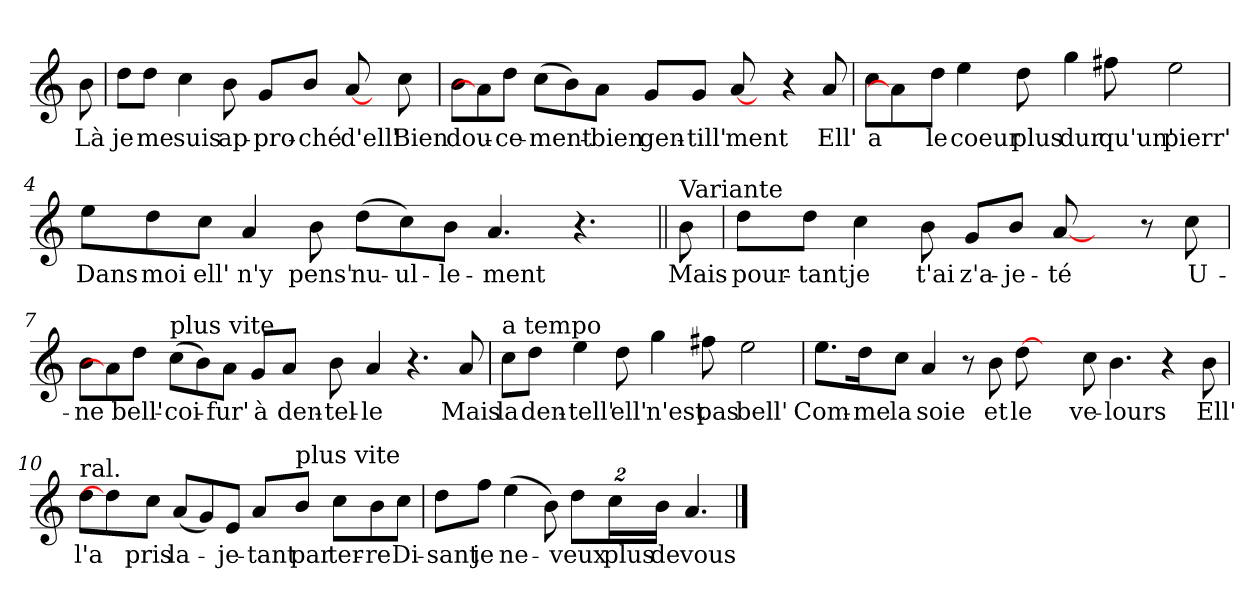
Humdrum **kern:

**kern	**text
*part1	*part1
*staff1	*staff1
*clefG2	*
*k[]	*
*C:	*
=	=
!	!LO:LY:b
8b\	Là
=1	=1
!	!LO:LY:b
8dd\L	je
!	!LO:LY:b
8dd\J	me
!	!LO:LY:b
4cc\	suis
!	!LO:LY:b
8b\	ap-
!	!LO:LY:b
8g/L	-pro-
!	!LO:LY:b
8b/J	-ché
!	!LO:LY:b
[8a/	d'ell'
8ryy	.
!	!LO:LY:b
8cc\	Bien
=2	=2
!	!LO:LY:b
8b\L	dou-
8a/]	.
!	!LO:LY:b
8dd\J	-ce-
!	!LO:LY:b
(>8cc\L	-ment-
8b\)	.
!	!LO:LY:b
8a\J	-bien
!	!LO:LY:b
8g/L	gen-
!	!LO:LY:b
8g/J	-till'
!	!LO:LY:b
[8a/	ment
8ryy	.
4r	.
!	!LO:LY:b
8a/	Ell'
!!LO:LB:g=z
=3	=3
!	!LO:LY:b
8cc\L	a
4a/]	.
!	!LO:LY:b
8dd\J	le
!	!LO:LY:b
4ee\	coeur
!	!LO:LY:b
8dd\	plus
!	!LO:LY:b
4gg\	dur
!	!LO:LY:b
8ff#X\	qu'un'
!	!LO:LY:b
2ee\	pierr'
=4	=4
!	!LO:LY:b
8ee\L	Dans
!	!LO:LY:b
8dd\	moi
!	!LO:LY:b
8cc\J	ell'
!	!LO:LY:b
4a/	n'y
!	!LO:LY:b
8b\	pens'
!	!LO:LY:b
(>8dd\L	nu-
!	!LO:LY:b
8cc\)	-ul-
!	!LO:LY:b
8b\J	-le-
!	!LO:LY:b
4.a/	-ment
4.r	.
!!LO:LB:g=z
=5||	=5||
!LO:TX:a:t=Variante	!
!	!LO:LY:b
8b\	Mais
=6	=6
!	!LO:LY:b
8dd\L	pour-
!	!LO:LY:b
8dd\J	-tant
!	!LO:LY:b
4cc\	je
!	!LO:LY:b
8b\	t'ai
!	!LO:LY:b
8g/L	z'a-
!	!LO:LY:b
8b/J	-je-
!	!LO:LY:b
[8a/	-té
8ryy	.
8r	.
!	!LO:LY:b
8cc\	U-
=7	=7
!	!LO:LY:b
8b\L	-ne
8a/]	.
!	!LO:LY:b
8dd\J	bell'-
!LO:TX:a:t=plus vite	!
!	!LO:LY:b
(>8cc\L	-coi-
8b\)	.
!	!LO:LY:b
8a\J	-fur'
!	!LO:LY:b
8g/L	à
!	!LO:LY:b
8a/J	den-
!	!LO:LY:b
8b\	-tel-
!	!LO:LY:b
4a/	-le
4.r	.
!	!LO:LY:b
8a/	Mais
!!LO:LB:g=z
=8	=8
!LO:TX:a:t=a tempo	!
!	!LO:LY:b
8cc\L	la
!	!LO:LY:b
8dd\J	den-
!	!LO:LY:b
4ee\	-tell'
!	!LO:LY:b
8dd\	ell'
!	!LO:LY:b
4gg\	n'est
!	!LO:LY:b
8ff#X\	pas
!	!LO:LY:b
2ee\	bell'
=9	=9
!	!LO:LY:b
8.ee\L	Com-
!	!LO:LY:b
16dd\k	-me
!	!LO:LY:b
8cc\J	la
!	!LO:LY:b
4a/	soie
8r	.
!	!LO:LY:b
8b\	et
!	!LO:LY:b
[8dd\	le
4ryy	.
!	!LO:LY:b
8cc\	ve-
!	!LO:LY:b
4.b\	-lours
4r	.
!	!LO:LY:b
8b\	Ell'
!!LO:LB:g=z
=10	=10
!LO:TX:a:t=ral.	!
!	!LO:LY:b
8dd\L	l'a
4dd\]	.
!	!LO:LY:b
8cc\J	pris
!	!LO:LY:b
(<8a/L	la-
8g/)	.
!	!LO:LY:b
8e/J	-je-
!	!LO:LY:b
8a/L	-tant
!LO:TX:a:t=plus vite	!
!	!LO:LY:b
8b/J	par
!	!LO:LY:b
8cc\L	ter-
!	!LO:LY:b
8b\	-re
!	!LO:LY:b
8cc\J	Di-
=11	=11
!	!LO:LY:b
8dd\L	-sant
!	!LO:LY:b
8ff\J	je
!	!LO:LY:b
(>4ee\	ne-
8b\)	.
!	!LO:LY:b
16%3dd\L	-veux
!	!LO:LY:b
32%3cc\L	plus
!	!LO:LY:b
32%3b\JJ	de
!	!LO:LY:b
4.a/	vous
==	==
*-	*-
